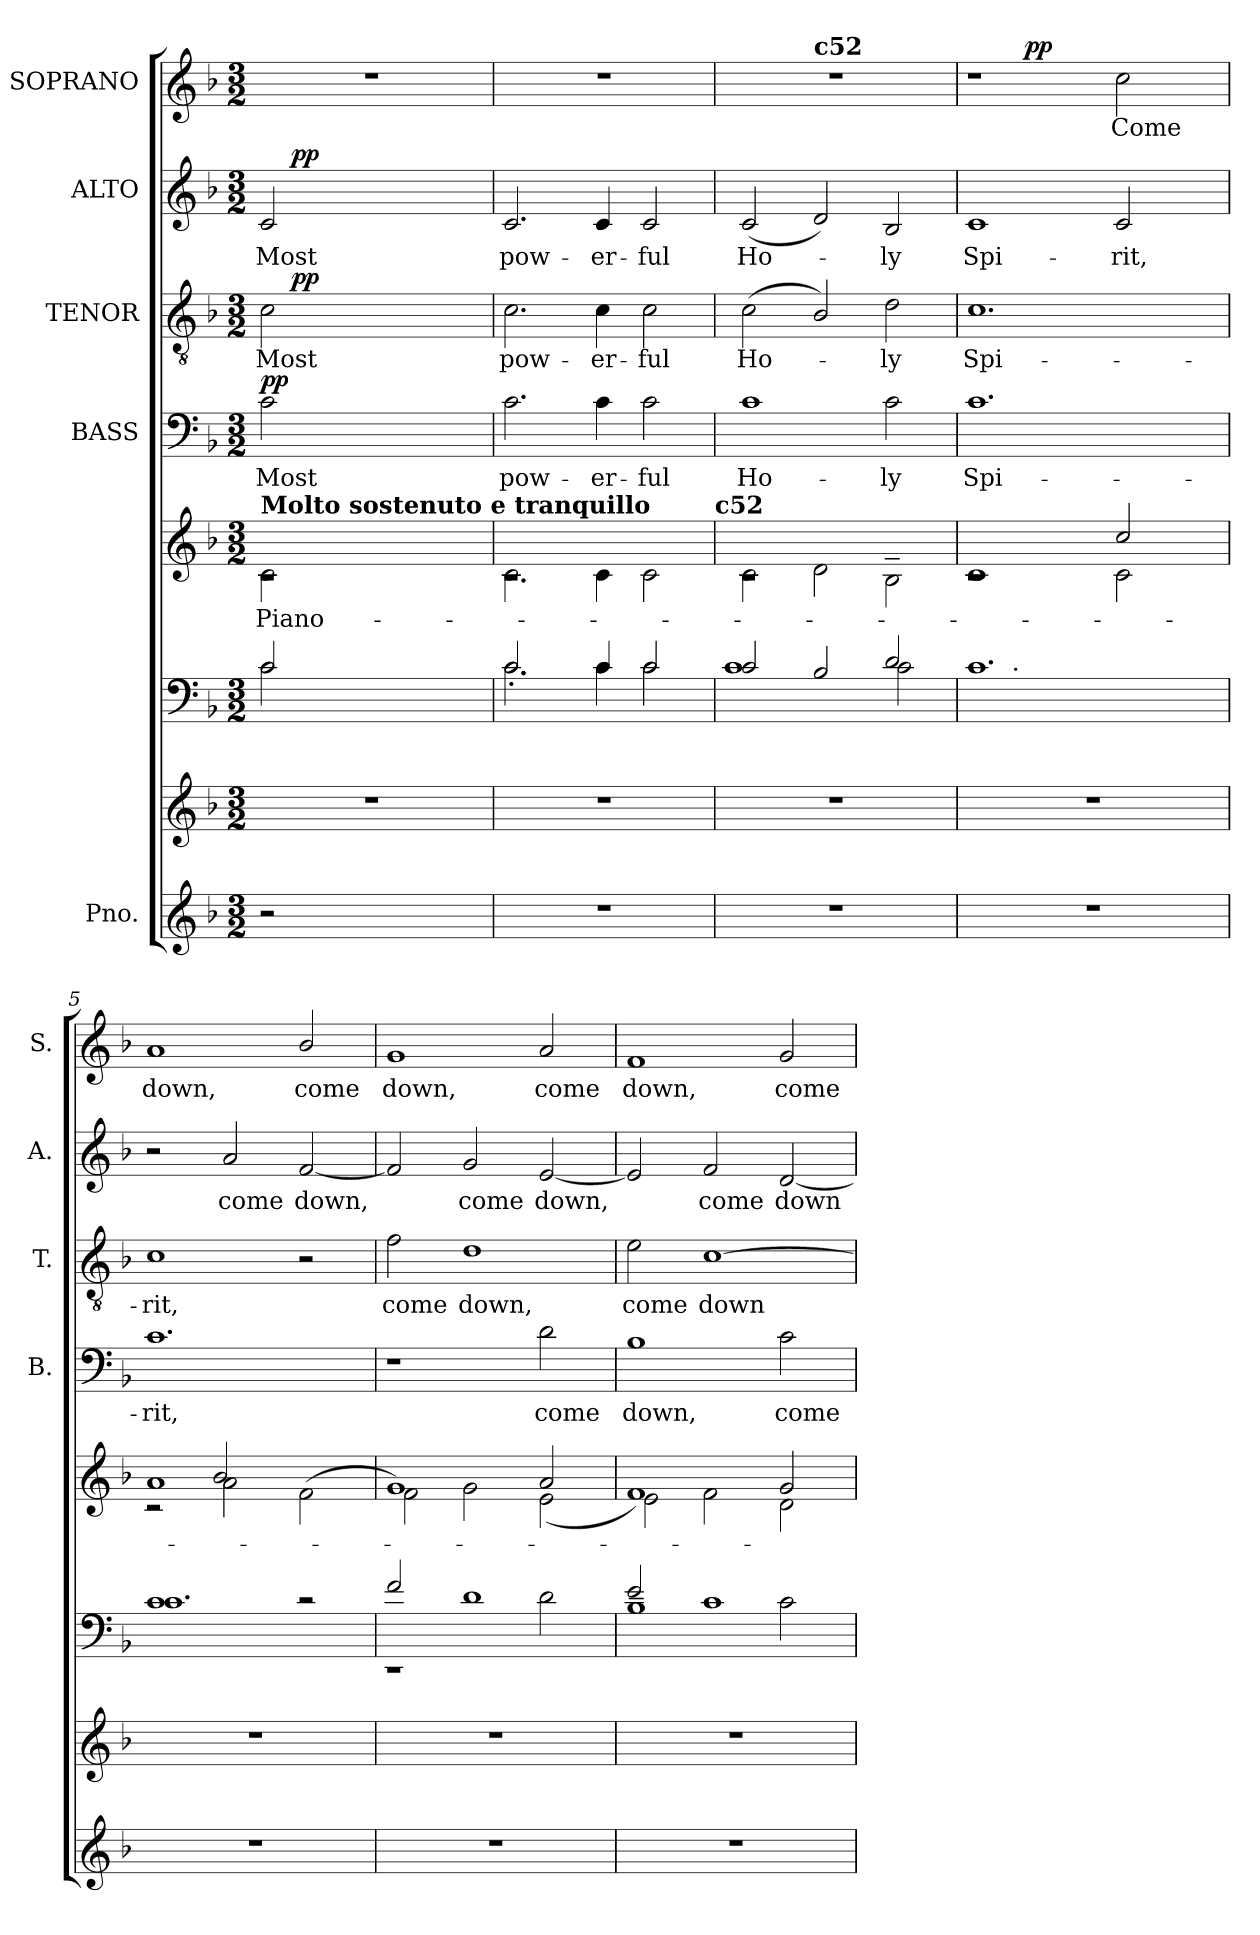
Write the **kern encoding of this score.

**kern	**kern	**kern	**kern	**text	**kern	**text	**dynam	**kern	**text	**dynam	**kern	**text	**dynam	**kern	**text	**dynam
*part7	*part7	*part6	*part5	*part5	*part4	*part4	*part4	*part3	*part3	*part3	*part2	*part2	*part2	*part1	*part1	*part1
*staff8	*staff7	*staff6	*staff5	*staff5	*staff4	*staff4	*staff4	*staff3	*staff3	*staff3	*staff2	*staff2	*staff2	*staff1	*staff1	*staff1
*I"Pno.	*	*	*	*	*I"BASS	*	*	*I"TENOR	*	*	*I"ALTO	*	*	*I"SOPRANO	*	*
*	*	*	*	*	*I'B.	*	*	*I'T.	*	*	*I'A.	*	*	*I'S.	*	*
!!LO:PB:g=z
*clefG2	*clefG2	*clefF4	*clefG2	*	*clefF4	*	*	*clefGv2	*	*	*clefG2	*	*	*clefG2	*	*
*k[b-]	*k[b-]	*k[b-]	*k[b-]	*	*k[b-]	*	*	*k[b-]	*	*	*k[b-]	*	*	*k[b-]	*	*
*F:	*F:	*F:	*F:	*	*F:	*	*	*F:	*	*	*F:	*	*	*F:	*	*
*M3/2	*M3/2	*M3/2	*M3/2	*	*M3/2	*	*	*M3/2	*	*	*M3/2	*	*	*M3/2	*	*
*MM156	*MM156	*MM156	*MM156	*	*MM156	*	*	*MM156	*	*	*MM156	*	*	*MM156	*	*
=1	=1	=1	=1	=1	=1	=1	=1	=1	=1	=1	=1	=1	=1	=1	=1	=1
*	*	*^	*^	*	*	*	*	*	*	*	*	*	*	*	*	*
!	!	!	!	!	!	!	!	!	!	!	!	!	!	!	!	!LO:TX:a:B:t=Molto sostenuto e tranquillo	!	!
!	!	!	!	!LO:TX:a:B:t=Molto sostenuto e tranquillo	!	!	!	!	!	!	!	!	!	!	!	!	!	!
!	!	!	!	!	!LO:N:vis=1	!LO:LY:b:rj	!	!LO:LY:b	!LO:DY:a	!	!LO:LY:b	!	!	!LO:LY:b	!	!LO:N:vis=1	!	!
*	*	*	*	*	*	*	*	*	*	*^	*	*	*^	*	*	*^	*	*
2r	1.r	2c\	2c/	2c\	2rc	Piano-	2c\	Most	pp	2c\	8ryy	Most	.	2c/	8ryy	Most	.	1.r	8ryy	.	.
*	*	*	*	*	*	*	*	*	*	*	*	*	*	*	*	*	*	*MM156	*	*	*
!	!	!	!	!	!	!	!	!	!	!	!	!	!LO:DY:a	!	!	!	!LO:DY:a	!	!	!	!
.	.	.	.	.	.	.	.	.	.	.	1ryy	.	pp	.	1ryy	.	pp	.	1ryy	.	.
1ryy	.	1ryy	1ryy	1ryy	1ryy	.	1ryy	.	.	1ryy	.	.	.	1ryy	.	.	.	.	.	.	.
.	.	.	.	.	.	.	.	.	.	.	4.ryy	.	.	.	4.ryy	.	.	.	4.ryy	.	.
=2	=2	=2	=2	=2	=2	=2	=2	=2	=2	=2	=2	=2	=2	=2	=2	=2	=2	=2	=2	=2	=2
!	!	!	!	!	!	!	!	!LO:LY:b	!	!	!	!LO:LY:b	!	!	!	!LO:LY:b	!	!LO:N:vis=1	!	!	!
*	*	*	*	*	*	*	*	*	*	*v	*v	*	*	*	*	*	*	*v	*v	*	*
*	*	*	*	*	*	*	*	*	*	*	*	*	*v	*v	*	*	*	*	*
1.r	1.r	2.c\	2.c'>/	2.c\	1rc	.	2.c\	pow-	.	2.c\	pow-	.	2.c/	pow-	.	1.r	.	.
!	!	!	!	!	!	!	!	!LO:LY:b	!	!	!LO:LY:b	!	!	!LO:LY:b	!	!	!	!
.	.	4c\	4c/	4c\	.	.	4c\	-er-	.	4c\	-er-	.	4c/	-er-	.	.	.	.
!	!	!	!	!	!	!	!	!LO:LY:b:rj	!	!	!LO:LY:b:rj	!	!	!LO:LY:b:rj	!	!	!	!
.	.	2c/	2c\	2ryy	2c\	.	2c\	-ful	.	2c\	-ful	.	2c/	-ful	.	.	.	.
!	!	!	!	!	!LO:TX:a:B:t=c52	!	!	!	!	!	!	!	!	!	!	!	!	!
=3	=3	=3	=3	=3	=3	=3	=3	=3	=3	=3	=3	=3	=3	=3	=3	=3	=3	=3
!	!	!	!	!	!	!	!	!LO:LY:b	!	!	!LO:LY:b	!	!	!LO:LY:b	!	!LO:N:vis=1	!	!
*	*	*	*	*	*	*	*	*	*	*	*	*	*	*	*	*^	*	*
1.r	1.r	2c/	1c	2c\	1rc	.	1c	Ho-	.	(>2c\	Ho-	.	(2c/	Ho-	.	1.r	2ryy	.	.
!	!	!	!	!	!	!	!	!	!	!	!	!	!	!	!	!	!LO:TX:a:B:t=c52	!	!
.	.	2B-/	.	2d\	.	.	.	.	.	2B-/)	.	.	2d/)	.	.	.	1ryy	.	.
!	!	!	!	!	!	!	!	!LO:LY:b	!	!	!LO:LY:b	!	!	!LO:LY:b	!	!	!	!	!
.	.	2d/	2c\	2ryy	2B-~<\	.	2c\	-ly	.	2d\	-ly	.	2B-/	-ly	.	.	.	.	.
=4	=4	=4	=4	=4	=4	=4	=4	=4	=4	=4	=4	=4	=4	=4	=4	=4	=4	=4	=4
!	!	!	!	!	!	!	!	!LO:LY:b	!	!	!LO:LY:b	!	!	!LO:LY:b	!	!	!	!	!
1.r	1.r	1.c	8..ryy	1c	1rc	.	1.c	Spi-	.	1.c	Spi-	.	1c	Spi-	.	1r	4ryy	.	.
!	!	!	!LO:TX:a:t=.	!	!	!	!	!	!	!	!	!	!	!	!	!	!	!	!
.	.	.	1ryy	.	.	.	.	.	.	.	.	.	.	.	.	.	.	.	.
!	!	!	!	!	!	!	!	!	!	!	!	!	!	!	!	!	!	!	!LO:DY:a
.	.	.	.	.	.	.	.	.	.	.	.	.	.	.	.	.	1ryy	.	pp
!	!	!	!	!	!	!	!	!	!	!	!	!	!	!LO:LY:b	!	!	!	!LO:LY:b	!
.	.	.	.	2c\	2cc/	.	.	.	.	.	.	.	2c/	-rit,	.	2cc\	.	Come	.
.	.	.	4ryy	.	.	.	.	.	.	.	.	.	.	.	.	.	.	.	.
.	.	.	.	.	.	.	.	.	.	.	.	.	.	.	.	.	4ryy	.	.
.	.	.	32ryy	.	.	.	.	.	.	.	.	.	.	.	.	.	.	.	.
=5	=5	=5	=5	=5	=5	=5	=5	=5	=5	=5	=5	=5	=5	=5	=5	=5	=5	=5	=5
*	*	*	*	*	*^	*	*	*	*	*	*	*	*	*	*	*	*	*	*
!	!	!	!	!	!	!	!	!	!LO:LY:b	!	!	!LO:LY:b	!	!	!	!	!	!	!LO:LY:b	!
*	*	*	*	*	*	*	*	*	*	*	*	*	*	*	*	*	*v	*v	*	*
1.r	1.r	1c	1.c	1a	2rc	2ryy	.	1.c	-rit,	.	1c	-rit,	.	2r	.	.	1a	down,	.
!	!	!	!	!	!	!	!	!	!	!	!	!	!	!	!LO:LY:b	!	!	!	!
.	.	.	.	.	2a\	2b-/	.	.	.	.	.	.	.	2a/	come	.	.	.	.
!	!	!	!	!	!	!	!	!	!	!	!	!	!	!	!LO:LY:b	!	!	!LO:LY:b	!
.	.	2rc	.	2ryy	(<2f\	2ryy	.	.	.	.	2r	.	.	[<2f/	down,	.	2b-/	come	.
=6	=6	=6	=6	=6	=6	=6	=6	=6	=6	=6	=6	=6	=6	=6	=6	=6	=6	=6	=6
!	!	!	!	!	!	!	!	!	!	!	!	!LO:LY:b	!	!	!	!	!	!LO:LY:b	!
*	*	*	*	*	*v	*v	*	*	*	*	*	*	*	*	*	*	*	*	*
1.r	1.r	2f/	1rEE	1g)	2f\	.	1r	.	.	2f\	come	.	2f/]	.	.	1g	down,	.
!	!	!	!	!	!	!	!	!	!	!	!LO:LY:b	!	!	!LO:LY:b	!	!	!	!
.	.	1d	.	.	2g\	.	.	.	.	1d	down,	.	2g/	come	.	.	.	.
!	!	!	!	!	!	!	!	!LO:LY:b	!	!	!	!	!	!LO:LY:b	!	!	!LO:LY:b	!
.	.	.	2d\	2a/	(<2e\	.	2d\	come	.	.	.	.	[<2e/	down,	.	2a/	come	.
=7	=7	=7	=7	=7	=7	=7	=7	=7	=7	=7	=7	=7	=7	=7	=7	=7	=7	=7
!	!	!	!	!	!	!	!	!LO:LY:b	!	!	!LO:LY:b	!	!	!	!	!	!LO:LY:b	!
1.r	1.r	1B-~>	2e/	1f)	2e\	.	1B-	down,	.	2e\	come	.	2e/]	.	.	1f	down,	.
!	!	!	!	!	!	!	!	!	!	!	!LO:LY:b	!	!	!LO:LY:b	!	!	!	!
.	.	.	1c	.	2f\	.	.	.	.	[<1c	down	.	2f/	come	.	.	.	.
!	!	!	!	!	!	!	!	!LO:LY:b	!	!	!	!	!	!LO:LY:b	!	!	!LO:LY:b	!
.	.	2c\	.	2g/	2d\	.	2c\	come	.	.	.	.	[<2d/	down	.	2g/	come	.
*	*	*v	*v	*	*	*	*	*	*	*	*	*	*	*	*	*	*	*
*	*	*	*v	*v	*	*	*	*	*	*	*	*	*	*	*	*	*
=	=	=	=	=	=	=	=	=	=	=	=	=	=	=	=	=
*-	*-	*-	*-	*-	*-	*-	*-	*-	*-	*-	*-	*-	*-	*-	*-	*-
